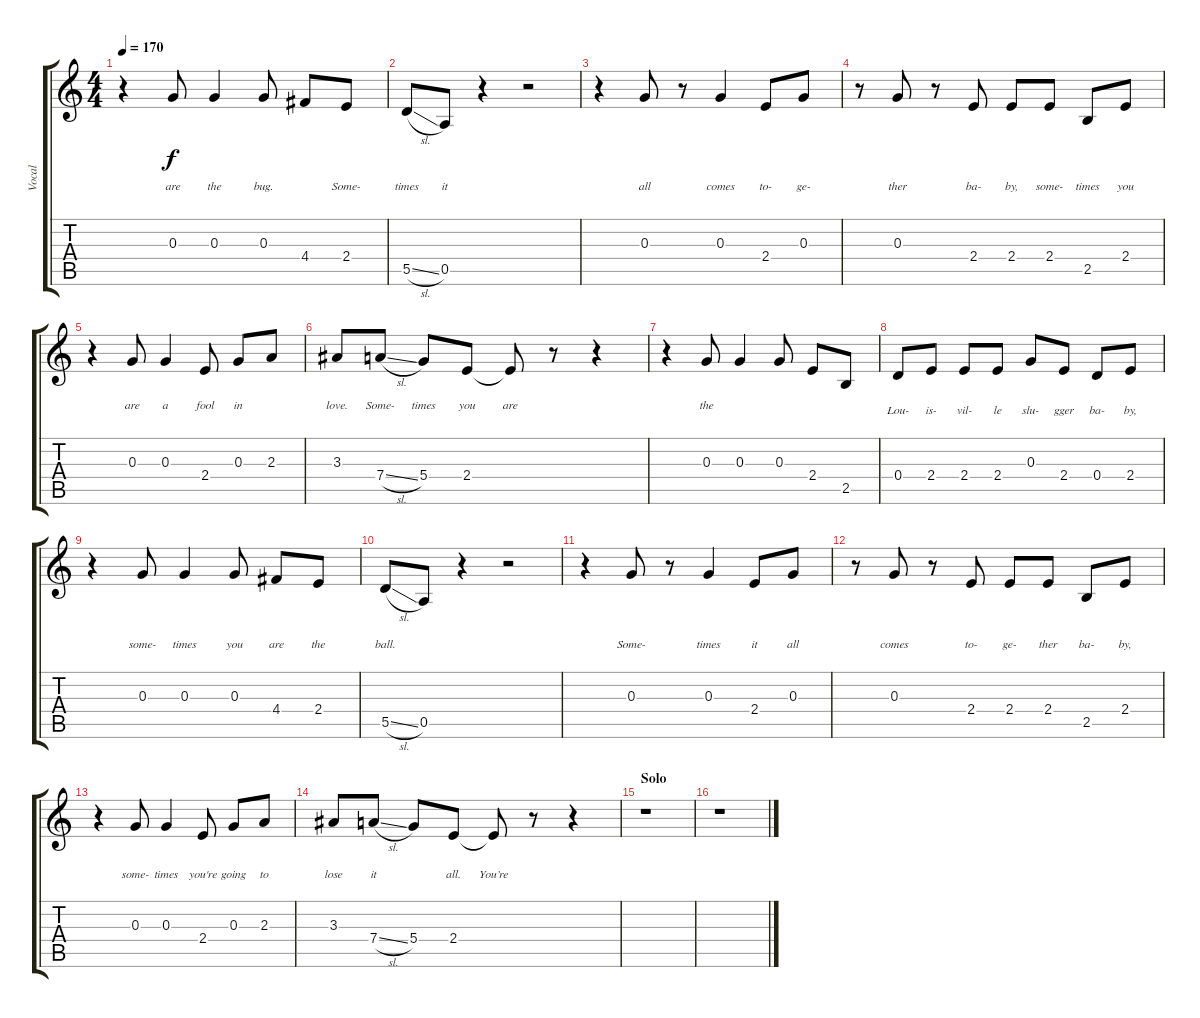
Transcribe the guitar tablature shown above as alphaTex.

\track ("Vocal" "Vocal") {instrument electricguitarmuted}
\staff {score tabs}
\tuning (E4 B3 G3 D3 A2 E2) {hide}
\ts (4 4)
\tempo 170
\clef g2
\ks c
r.4{dy f} 0.3.8{lyrics (0 "") lyrics (1 "") lyrics (2 "are") lyrics (3 "") lyrics (4 "")} 0.3.4{lyrics (0 "") lyrics (1 "") lyrics (2 "the") lyrics (3 "") lyrics (4 "")} 0.3.8{lyrics (0 "") lyrics (1 "") lyrics (2 "bug.") lyrics (3 "") lyrics (4 "")} 4.4.8{lyrics (0 "") lyrics (1 "") lyrics (2 "") lyrics (3 "") lyrics (4 "")} 2.4.8{lyrics (0 "") lyrics (1 "") lyrics (2 "Some-") lyrics (3 "") lyrics (4 "")} |
5.5{sl}.8{lyrics (0 "") lyrics (1 "") lyrics (2 "times") lyrics (3 "") lyrics (4 "")} 0.5.8{lyrics (0 "") lyrics (1 "") lyrics (2 "it") lyrics (3 "") lyrics (4 "")} r.4 r.2 |
r.4 0.3.8{lyrics (0 "") lyrics (1 "") lyrics (2 "all") lyrics (3 "") lyrics (4 "")} r.8 0.3.4{lyrics (0 "") lyrics (1 "") lyrics (2 "comes") lyrics (3 "") lyrics (4 "")} 2.4.8{lyrics (0 "") lyrics (1 "") lyrics (2 "to-") lyrics (3 "") lyrics (4 "")} 0.3.8{lyrics (0 "") lyrics (1 "") lyrics (2 "ge-") lyrics (3 "") lyrics (4 "")} |
r.8 0.3.8{lyrics (0 "") lyrics (1 "") lyrics (2 "ther") lyrics (3 "") lyrics (4 "")} r.8 2.4.8{lyrics (0 "") lyrics (1 "") lyrics (2 "ba-") lyrics (3 "") lyrics (4 "")} 2.4.8{lyrics (0 "") lyrics (1 "") lyrics (2 "by,") lyrics (3 "") lyrics (4 "")} 2.4.8{lyrics (0 "") lyrics (1 "") lyrics (2 "some-") lyrics (3 "") lyrics (4 "")} 2.5.8{lyrics (0 "") lyrics (1 "") lyrics (2 "times") lyrics (3 "") lyrics (4 "")} 2.4.8{lyrics (0 "") lyrics (1 "") lyrics (2 "you") lyrics (3 "") lyrics (4 "")} |
r.4 0.3.8{lyrics (0 "") lyrics (1 "") lyrics (2 "are") lyrics (3 "") lyrics (4 "")} 0.3.4{lyrics (0 "") lyrics (1 "") lyrics (2 "a") lyrics (3 "") lyrics (4 "")} 2.4.8{lyrics (0 "") lyrics (1 "") lyrics (2 "fool") lyrics (3 "") lyrics (4 "")} 0.3.8{lyrics (0 "") lyrics (1 "") lyrics (2 "in") lyrics (3 "") lyrics (4 "")} 2.3.8{lyrics (0 "") lyrics (1 "") lyrics (2 "") lyrics (3 "") lyrics (4 "")} |
3.3.8{lyrics (0 "") lyrics (1 "") lyrics (2 "love.") lyrics (3 "") lyrics (4 "")} 7.4{sl}.8{lyrics (0 "") lyrics (1 "") lyrics (2 "Some-") lyrics (3 "") lyrics (4 "")} 5.4.8{lyrics (0 "") lyrics (1 "") lyrics (2 "times") lyrics (3 "") lyrics (4 "")} 2.4.8{lyrics (0 "") lyrics (1 "") lyrics (2 "you") lyrics (3 "") lyrics (4 "")} 2.4{t}.8{lyrics (0 "") lyrics (1 "") lyrics (2 "are") lyrics (3 "") lyrics (4 "")} r.8 r.4 |
r.4 0.3.8{lyrics (0 "") lyrics (1 "") lyrics (2 "the") lyrics (3 "") lyrics (4 "")} 0.3.4 0.3.8 2.4.8 2.5.8 |
0.4.8{lyrics (0 "") lyrics (1 "") lyrics (2 "") lyrics (3 "Lou-") lyrics (4 "")} 2.4.8{lyrics (0 "") lyrics (1 "") lyrics (2 "") lyrics (3 "is-") lyrics (4 "")} 2.4.8{lyrics (0 "") lyrics (1 "") lyrics (2 "") lyrics (3 "vil-") lyrics (4 "")} 2.4.8{lyrics (0 "") lyrics (1 "") lyrics (2 "") lyrics (3 "le") lyrics (4 "")} 0.3.8{lyrics (0 "") lyrics (1 "") lyrics (2 "") lyrics (3 "slu-") lyrics (4 "")} 2.4.8{lyrics (0 "") lyrics (1 "") lyrics (2 "") lyrics (3 "gger") lyrics (4 "")} 0.4.8{lyrics (0 "") lyrics (1 "") lyrics (2 "") lyrics (3 "ba-") lyrics (4 "")} 2.4.8{lyrics (0 "") lyrics (1 "") lyrics (2 "") lyrics (3 "by,") lyrics (4 "")} |
r.4 0.3.8{lyrics (0 "") lyrics (1 "") lyrics (2 "") lyrics (3 "some-") lyrics (4 "")} 0.3.4{lyrics (0 "") lyrics (1 "") lyrics (2 "") lyrics (3 "times") lyrics (4 "")} 0.3.8{lyrics (0 "") lyrics (1 "") lyrics (2 "") lyrics (3 "you") lyrics (4 "")} 4.4.8{lyrics (0 "") lyrics (1 "") lyrics (2 "") lyrics (3 "are") lyrics (4 "")} 2.4.8{lyrics (0 "") lyrics (1 "") lyrics (2 "") lyrics (3 "the") lyrics (4 "")} |
5.5{sl}.8{lyrics (0 "") lyrics (1 "") lyrics (2 "") lyrics (3 "ball.") lyrics (4 "")} 0.5.8{lyrics (0 "") lyrics (1 "") lyrics (2 "") lyrics (3 "") lyrics (4 "")} r.4 r.2 |
r.4 0.3.8{lyrics (0 "") lyrics (1 "") lyrics (2 "") lyrics (3 "Some-") lyrics (4 "")} r.8 0.3.4{lyrics (0 "") lyrics (1 "") lyrics (2 "") lyrics (3 "times") lyrics (4 "")} 2.4.8{lyrics (0 "") lyrics (1 "") lyrics (2 "") lyrics (3 "it") lyrics (4 "")} 0.3.8{lyrics (0 "") lyrics (1 "") lyrics (2 "") lyrics (3 "all") lyrics (4 "")} |
r.8 0.3.8{lyrics (0 "") lyrics (1 "") lyrics (2 "") lyrics (3 "comes") lyrics (4 "")} r.8 2.4.8{lyrics (0 "") lyrics (1 "") lyrics (2 "") lyrics (3 "to-") lyrics (4 "")} 2.4.8{lyrics (0 "") lyrics (1 "") lyrics (2 "") lyrics (3 "ge-") lyrics (4 "")} 2.4.8{lyrics (0 "") lyrics (1 "") lyrics (2 "") lyrics (3 "ther") lyrics (4 "")} 2.5.8{lyrics (0 "") lyrics (1 "") lyrics (2 "") lyrics (3 "ba-") lyrics (4 "")} 2.4.8{lyrics (0 "") lyrics (1 "") lyrics (2 "") lyrics (3 "by,") lyrics (4 "")} |
r.4 0.3.8{lyrics (0 "") lyrics (1 "") lyrics (2 "") lyrics (3 "some-") lyrics (4 "")} 0.3.4{lyrics (0 "") lyrics (1 "") lyrics (2 "") lyrics (3 "times") lyrics (4 "")} 2.4.8{lyrics (0 "") lyrics (1 "") lyrics (2 "") lyrics (3 "you're") lyrics (4 "")} 0.3.8{lyrics (0 "") lyrics (1 "") lyrics (2 "") lyrics (3 "going") lyrics (4 "")} 2.3.8{lyrics (0 "") lyrics (1 "") lyrics (2 "") lyrics (3 "to") lyrics (4 "")} |
3.3.8{lyrics (0 "") lyrics (1 "") lyrics (2 "") lyrics (3 "lose") lyrics (4 "")} 7.4{sl}.8{lyrics (0 "") lyrics (1 "") lyrics (2 "") lyrics (3 "it") lyrics (4 "")} 5.4.8{lyrics (0 "") lyrics (1 "") lyrics (2 "") lyrics (3 "") lyrics (4 "")} 2.4.8{lyrics (0 "") lyrics (1 "") lyrics (2 "") lyrics (3 "all.") lyrics (4 "")} 2.4{t}.8{lyrics (0 "") lyrics (1 "") lyrics (2 "") lyrics (3 "You’re") lyrics (4 "")} r.8 r.4 |
\section ("" "Solo")
r.1 |
r.1
